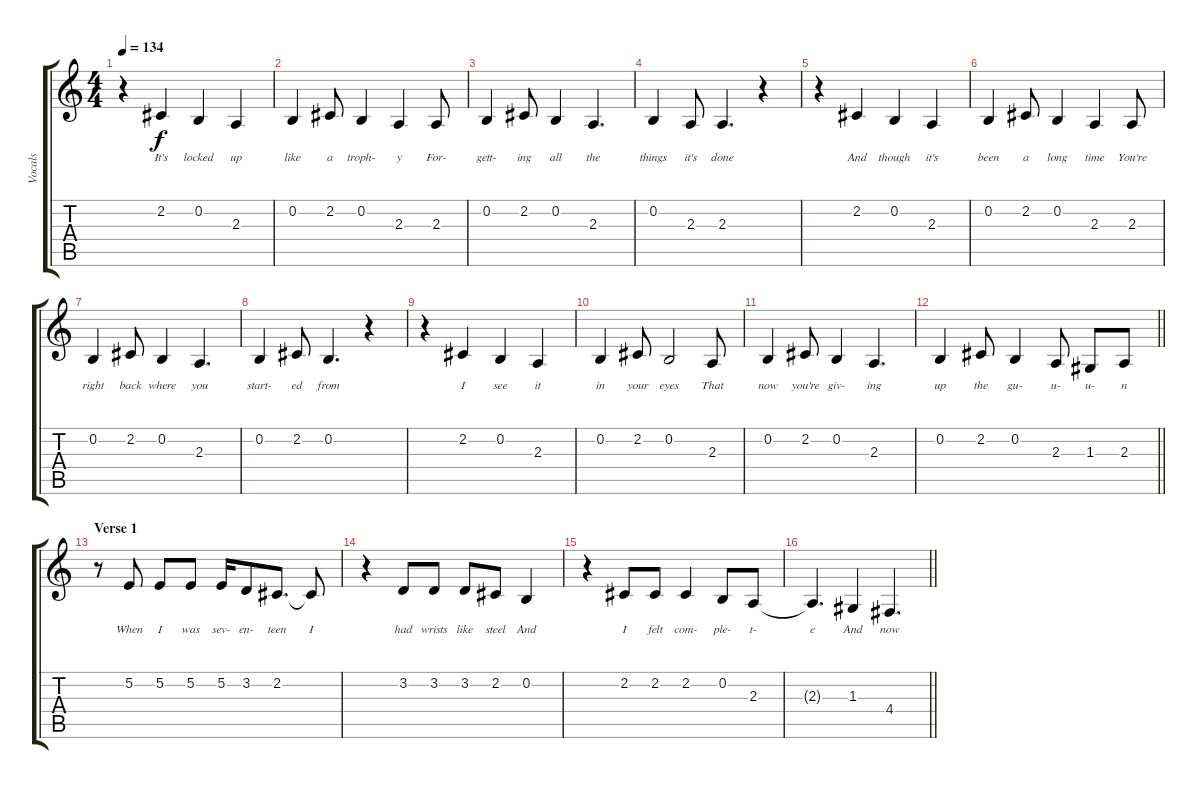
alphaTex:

\track ("Vocals" "Vocals") {instrument oboe}
\staff {score tabs}
\tuning (E4 B3 G3 D3 A2 E2) {hide}
\ts (4 4)
\tempo 134
\clef g2
\ks c
r.4{dy f} 2.2.4{lyrics (0 "It's") lyrics (1 "") lyrics (2 "") lyrics (3 "") lyrics (4 "")} 0.2.4{lyrics (0 "locked") lyrics (1 "") lyrics (2 "") lyrics (3 "") lyrics (4 "")} 2.3.4{lyrics (0 "up") lyrics (1 "") lyrics (2 "") lyrics (3 "") lyrics (4 "")} |
0.2.4{lyrics (0 "like") lyrics (1 "") lyrics (2 "") lyrics (3 "") lyrics (4 "")} 2.2.8{lyrics (0 "a") lyrics (1 "") lyrics (2 "") lyrics (3 "") lyrics (4 "")} 0.2.4{lyrics (0 "troph-") lyrics (1 "") lyrics (2 "") lyrics (3 "") lyrics (4 "")} 2.3.4{lyrics (0 "y") lyrics (1 "") lyrics (2 "") lyrics (3 "") lyrics (4 "")} 2.3.8{lyrics (0 "For-") lyrics (1 "") lyrics (2 "") lyrics (3 "") lyrics (4 "")} |
0.2.4{lyrics (0 "gett-") lyrics (1 "") lyrics (2 "") lyrics (3 "") lyrics (4 "")} 2.2.8{lyrics (0 "ing") lyrics (1 "") lyrics (2 "") lyrics (3 "") lyrics (4 "")} 0.2.4{lyrics (0 "all") lyrics (1 "") lyrics (2 "") lyrics (3 "") lyrics (4 "")} 2.3.4{d lyrics (0 "the") lyrics (1 "") lyrics (2 "") lyrics (3 "") lyrics (4 "")} |
0.2.4{lyrics (0 "things") lyrics (1 "") lyrics (2 "") lyrics (3 "") lyrics (4 "")} 2.3.8{lyrics (0 "it's") lyrics (1 "") lyrics (2 "") lyrics (3 "") lyrics (4 "")} 2.3.4{d lyrics (0 "done") lyrics (1 "") lyrics (2 "") lyrics (3 "") lyrics (4 "")} r.4 |
r.4 2.2.4{lyrics (0 "And") lyrics (1 "") lyrics (2 "") lyrics (3 "") lyrics (4 "")} 0.2.4{lyrics (0 "though") lyrics (1 "") lyrics (2 "") lyrics (3 "") lyrics (4 "")} 2.3.4{lyrics (0 "it's") lyrics (1 "") lyrics (2 "") lyrics (3 "") lyrics (4 "")} |
0.2.4{lyrics (0 "been") lyrics (1 "") lyrics (2 "") lyrics (3 "") lyrics (4 "")} 2.2.8{lyrics (0 "a") lyrics (1 "") lyrics (2 "") lyrics (3 "") lyrics (4 "")} 0.2.4{lyrics (0 "long") lyrics (1 "") lyrics (2 "") lyrics (3 "") lyrics (4 "")} 2.3.4{lyrics (0 "time") lyrics (1 "") lyrics (2 "") lyrics (3 "") lyrics (4 "")} 2.3.8{lyrics (0 "You're") lyrics (1 "") lyrics (2 "") lyrics (3 "") lyrics (4 "")} |
0.2.4{lyrics (0 "right") lyrics (1 "") lyrics (2 "") lyrics (3 "") lyrics (4 "")} 2.2.8{lyrics (0 "back") lyrics (1 "") lyrics (2 "") lyrics (3 "") lyrics (4 "")} 0.2.4{lyrics (0 "where") lyrics (1 "") lyrics (2 "") lyrics (3 "") lyrics (4 "")} 2.3.4{d lyrics (0 "you") lyrics (1 "") lyrics (2 "") lyrics (3 "") lyrics (4 "")} |
0.2.4{lyrics (0 "start-") lyrics (1 "") lyrics (2 "") lyrics (3 "") lyrics (4 "")} 2.2.8{lyrics (0 "ed") lyrics (1 "") lyrics (2 "") lyrics (3 "") lyrics (4 "")} 0.2.4{d lyrics (0 "from") lyrics (1 "") lyrics (2 "") lyrics (3 "") lyrics (4 "")} r.4 |
r.4 2.2.4{lyrics (0 "I") lyrics (1 "") lyrics (2 "") lyrics (3 "") lyrics (4 "")} 0.2.4{lyrics (0 "see") lyrics (1 "") lyrics (2 "") lyrics (3 "") lyrics (4 "")} 2.3.4{lyrics (0 "it") lyrics (1 "") lyrics (2 "") lyrics (3 "") lyrics (4 "")} |
0.2.4{lyrics (0 "in") lyrics (1 "") lyrics (2 "") lyrics (3 "") lyrics (4 "")} 2.2.8{lyrics (0 "your") lyrics (1 "") lyrics (2 "") lyrics (3 "") lyrics (4 "")} 0.2.2{lyrics (0 "eyes") lyrics (1 "") lyrics (2 "") lyrics (3 "") lyrics (4 "")} 2.3.8{lyrics (0 "That") lyrics (1 "") lyrics (2 "") lyrics (3 "") lyrics (4 "")} |
0.2.4{lyrics (0 "now") lyrics (1 "") lyrics (2 "") lyrics (3 "") lyrics (4 "")} 2.2.8{lyrics (0 "you're") lyrics (1 "") lyrics (2 "") lyrics (3 "") lyrics (4 "")} 0.2.4{lyrics (0 "giv-") lyrics (1 "") lyrics (2 "") lyrics (3 "") lyrics (4 "")} 2.3.4{d lyrics (0 "ing") lyrics (1 "") lyrics (2 "") lyrics (3 "") lyrics (4 "")} |
\barLineRight lightlight
0.2.4{lyrics (0 "up") lyrics (1 "") lyrics (2 "") lyrics (3 "") lyrics (4 "")} 2.2.8{lyrics (0 "the") lyrics (1 "") lyrics (2 "") lyrics (3 "") lyrics (4 "")} 0.2.4{lyrics (0 "gu-") lyrics (1 "") lyrics (2 "") lyrics (3 "") lyrics (4 "")} 2.3.8{lyrics (0 "u-") lyrics (1 "") lyrics (2 "") lyrics (3 "") lyrics (4 "")} 1.3.8{lyrics (0 "u-") lyrics (1 "") lyrics (2 "") lyrics (3 "") lyrics (4 "")} 2.3.8{lyrics (0 "n") lyrics (1 "") lyrics (2 "") lyrics (3 "") lyrics (4 "")} |
\section ("" "Verse 1")
r.8 5.2.8{lyrics (0 "When") lyrics (1 "") lyrics (2 "") lyrics (3 "") lyrics (4 "")} 5.2.8{lyrics (0 "I") lyrics (1 "") lyrics (2 "") lyrics (3 "") lyrics (4 "")} 5.2.8{lyrics (0 "was") lyrics (1 "") lyrics (2 "") lyrics (3 "") lyrics (4 "")} 5.2.16{lyrics (0 "sev-") lyrics (1 "") lyrics (2 "") lyrics (3 "") lyrics (4 "")} 3.2.8{lyrics (0 "en-") lyrics (1 "") lyrics (2 "") lyrics (3 "") lyrics (4 "")} 2.2.8{d lyrics (0 "teen") lyrics (1 "") lyrics (2 "") lyrics (3 "") lyrics (4 "")} 2.2{t}.8{lyrics (0 "I") lyrics (1 "") lyrics (2 "") lyrics (3 "") lyrics (4 "")} |
r.4 3.2.8{lyrics (0 "had") lyrics (1 "") lyrics (2 "") lyrics (3 "") lyrics (4 "")} 3.2.8{lyrics (0 "wrists") lyrics (1 "") lyrics (2 "") lyrics (3 "") lyrics (4 "")} 3.2.8{lyrics (0 "like") lyrics (1 "") lyrics (2 "") lyrics (3 "") lyrics (4 "")} 2.2.8{lyrics (0 "steel") lyrics (1 "") lyrics (2 "") lyrics (3 "") lyrics (4 "")} 0.2.4{lyrics (0 "And") lyrics (1 "") lyrics (2 "") lyrics (3 "") lyrics (4 "")} |
r.4 2.2.8{lyrics (0 "I") lyrics (1 "") lyrics (2 "") lyrics (3 "") lyrics (4 "")} 2.2.8{lyrics (0 "felt") lyrics (1 "") lyrics (2 "") lyrics (3 "") lyrics (4 "")} 2.2.4{lyrics (0 "com-") lyrics (1 "") lyrics (2 "") lyrics (3 "") lyrics (4 "")} 0.2.8{lyrics (0 "ple-") lyrics (1 "") lyrics (2 "") lyrics (3 "") lyrics (4 "")} 2.3.8{lyrics (0 "t-") lyrics (1 "") lyrics (2 "") lyrics (3 "") lyrics (4 "")} |
\barLineRight lightlight
2.3{t}.4{d lyrics (0 "e") lyrics (1 "") lyrics (2 "") lyrics (3 "") lyrics (4 "")} 1.3.4{lyrics (0 "And") lyrics (1 "") lyrics (2 "") lyrics (3 "") lyrics (4 "")} 4.4.4{d lyrics (0 "now") lyrics (1 "") lyrics (2 "") lyrics (3 "") lyrics (4 "")}
